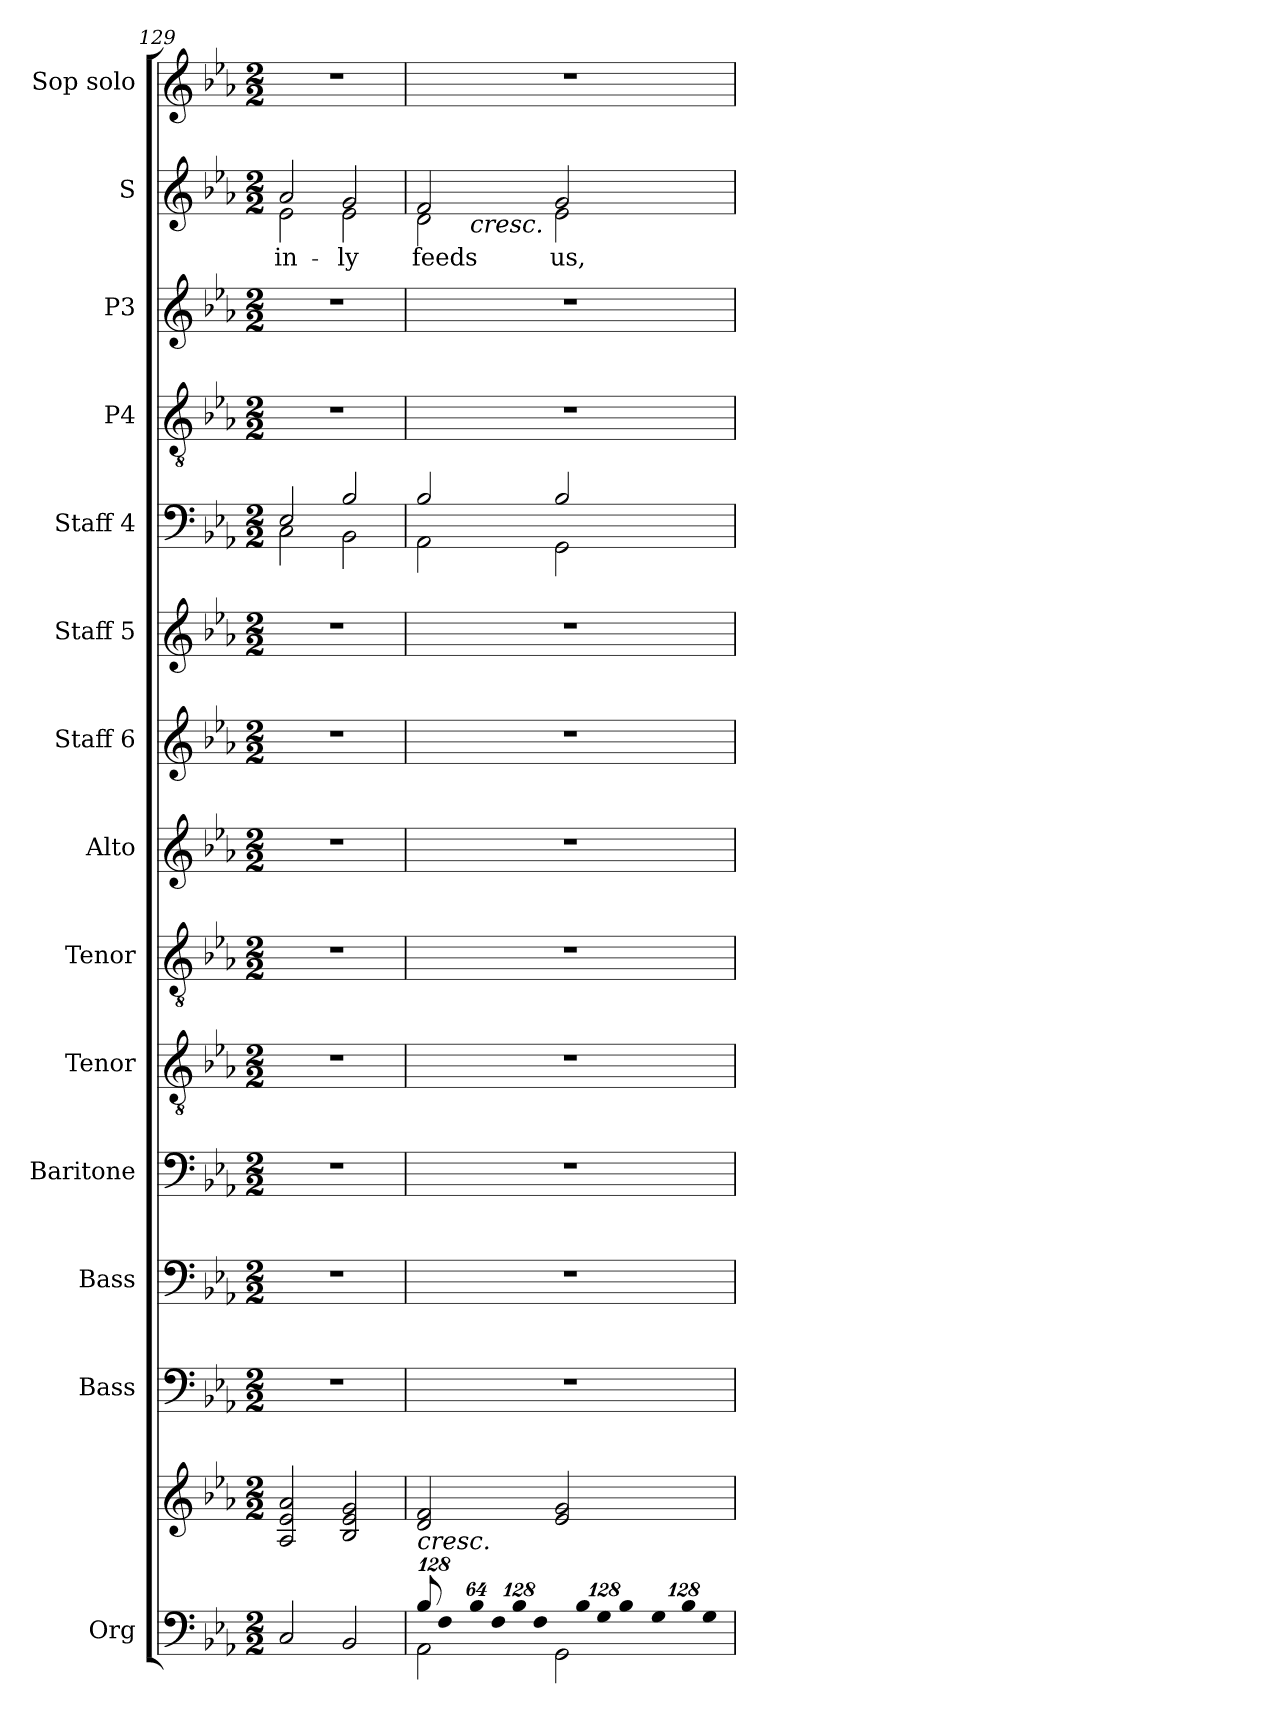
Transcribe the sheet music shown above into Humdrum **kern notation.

**kern	**kern	**kern	**kern	**kern	**kern	**kern	**kern	**kern	**kern	**kern	**kern	**kern	**kern	**text	**kern
*part14	*part14	*part13	*part12	*part11	*part10	*part9	*part8	*part7	*part6	*part5	*part4	*part3	*part2	*part2	*part1
*staff15	*staff14	*staff13	*staff12	*staff11	*staff10	*staff9	*staff8	*staff7	*staff6	*staff5	*staff4	*staff3	*staff2	*staff2	*staff1
*I"Org	*	*I"Bass	*I"Bass	*I"Baritone	*I"Tenor	*I"Tenor	*I"Alto	*I"Staff 6	*I"Staff 5	*I"Staff 4	*I"P4	*I"P3	*I"S	*	*I"Sop solo
*I'Org.	*	*I'B.	*I'B.	*I'Bar.	*I'T.	*I'T.	*I'A.	*I'Sta. 6	*I'Sta. 5	*I'Sta. 4	*	*	*	*	*I'S.
*clefF4	*clefG2	*clefF4	*clefF4	*clefF4	*clefGv2	*clefGv2	*clefG2	*clefG2	*clefG2	*clefF4	*clefGv2	*clefG2	*clefG2	*	*clefG2
*	*	*	*	*	*ITrd7c12	*ITrd7c12	*	*	*	*	*	*	*	*	*
*k[b-e-a-]	*k[b-e-a-]	*k[b-e-a-]	*k[b-e-a-]	*k[b-e-a-]	*k[b-e-a-]	*k[b-e-a-]	*k[b-e-a-]	*k[b-e-a-]	*k[b-e-a-]	*k[b-e-a-]	*k[b-e-a-]	*k[b-e-a-]	*k[b-e-a-]	*	*k[b-e-a-]
*E-:	*E-:	*E-:	*E-:	*E-:	*E-:	*E-:	*E-:	*E-:	*E-:	*E-:	*E-:	*E-:	*E-:	*	*E-:
*M2/2	*M2/2	*M2/2	*M2/2	*M2/2	*M2/2	*M2/2	*M2/2	*M2/2	*M2/2	*M2/2	*M2/2	*M2/2	*M2/2	*	*M2/2
=129	=129	=129	=129	=129	=129	=129	=129	=129	=129	=129	=129	=129	=129	=129	=129
*	*	*	*	*	*	*	*	*	*	*^	*	*	*^	*	*
!	!	!	!	!	!	!	!	!	!	!	!	!	!	!	!	!LO:LY:b:color=#000000	!
2Ci/	2A-i/ 2e-i 2a-i	1r	1r	1r	1r	1r	1r	1r	1r	2E-i/	2Ci\	1r	1r	2a-i/	2e-i\	in-	1r
!	!	!	!	!	!	!	!	!	!	!	!	!	!	!	!	!LO:LY:b:color=#000000	!
2BB-i/	2B-i/ 2e-i 2gi	.	.	.	.	.	.	.	.	2B-i/	2BB-i\	.	.	2gi/	2e-i\	-ly	.
*	*	*	*	*	*	*	*	*	*	*	*	*	*	*v	*v	*	*
=130	=130	=130	=130	=130	=130	=130	=130	=130	=130	=130	=130	=130	=130	=130	=130	=130
*Xbrackettup	*	*	*	*	*	*	*	*	*	*	*	*	*	*	*	*
*	*	*	*	*	*	*	*	*	*	*	*	*	*	*^	*	*
!LO:N:vis=8	!	!	!	!	!	!	!	!	!	!	!	!	!	!	!	!	!
*^	*	*	*	*	*	*	*	*	*	*	*	*	*	*	*	*	*
!	!	!LO:TX:b:i:t=cresc.	!	!	!	!	!	!	!	!	!	!	!	!	!	!	!	!
!	!	!	!	!	!	!	!	!	!	!	!	!	!	!	!	!	!LO:LY:b:color=#000000	!
*	*	*	*	*	*	*	*	*	*	*	*	*	*	*	*	*^	*	*
1024%85B-i/	2AA-i\	2di/ 2fi	1r	1r	1r	1r	1r	1r	1r	1r	2B-i/	2AA-i\	1r	1r	2fi/	2di\	8ryy	feeds	1r
!LO:N:vis=8	!	!	!	!	!	!	!	!	!	!	!	!	!	!	!	!	!	!	!
1024%85Fi/	.	.	.	.	.	.	.	.	.	.	.	.	.	.	.	.	.	.	.
.	.	.	.	.	.	.	.	.	.	.	.	.	.	.	.	.	32ryy	.	.
.	.	.	.	.	.	.	.	.	.	.	.	.	.	.	.	.	128ryy	.	.
.	.	.	.	.	.	.	.	.	.	.	.	.	.	.	.	.	512ryy	.	.
!	!	!	!	!	!	!	!	!	!	!	!	!	!	!	!	!	!LO:TX:b:i:t=cresc.	!	!
!LO:N:vis=8	!	!	!	!	!	!	!	!	!	!	!	!	!	!	!	!	!	!	!
512%43B-i/	.	.	.	.	.	.	.	.	.	.	.	.	.	.	.	.	2ryy	.	.
!LO:N:vis=8	!	!	!	!	!	!	!	!	!	!	!	!	!	!	!	!	!	!	!
1024%85Fi/	.	.	.	.	.	.	.	.	.	.	.	.	.	.	.	.	.	.	.
!LO:N:vis=8	!	!	!	!	!	!	!	!	!	!	!	!	!	!	!	!	!	!	!
1024%85B-i/	.	.	.	.	.	.	.	.	.	.	.	.	.	.	.	.	.	.	.
!LO:N:vis=8	!	!	!	!	!	!	!	!	!	!	!	!	!	!	!	!	!	!	!
512%43Fi/	.	.	.	.	.	.	.	.	.	.	.	.	.	.	.	.	.	.	.
!LO:N:vis=8	!	!	!	!	!	!	!	!	!	!	!	!	!	!	!	!	!	!	!
!	!	!	!	!	!	!	!	!	!	!	!	!	!	!	!	!	!	!LO:LY:b:color=#000000	!
1024%85B-i/	2GGi\	2e-i/ 2gi	.	.	.	.	.	.	.	.	2B-i/	2GGi\	.	.	2gi/	2e-i\	.	us,	.
!LO:N:vis=8	!	!	!	!	!	!	!	!	!	!	!	!	!	!	!	!	!	!	!
1024%85Gi/	.	.	.	.	.	.	.	.	.	.	.	.	.	.	.	.	.	.	.
!LO:N:vis=8	!	!	!	!	!	!	!	!	!	!	!	!	!	!	!	!	!	!	!
512%43B-i/	.	.	.	.	.	.	.	.	.	.	.	.	.	.	.	.	4ryy	.	.
!LO:N:vis=8	!	!	!	!	!	!	!	!	!	!	!	!	!	!	!	!	!	!	!
1024%85Gi/	.	.	.	.	.	.	.	.	.	.	.	.	.	.	.	.	.	.	.
!LO:N:vis=8	!	!	!	!	!	!	!	!	!	!	!	!	!	!	!	!	!	!	!
1024%85B-i/	.	.	.	.	.	.	.	.	.	.	.	.	.	.	.	.	.	.	.
!LO:N:vis=8	!	!	!	!	!	!	!	!	!	!	!	!	!	!	!	!	!	!	!
512%43Gi/	.	.	.	.	.	.	.	.	.	.	.	.	.	.	.	.	16ryy	.	.
.	.	.	.	.	.	.	.	.	.	.	.	.	.	.	.	.	64ryy	.	.
.	.	.	.	.	.	.	.	.	.	.	.	.	.	.	.	.	256.ryy	.	.
*v	*v	*	*	*	*	*	*	*	*	*	*v	*v	*	*	*v	*v	*v	*	*
=	=	=	=	=	=	=	=	=	=	=	=	=	=	=	=
*-	*-	*-	*-	*-	*-	*-	*-	*-	*-	*-	*-	*-	*-	*-	*-
